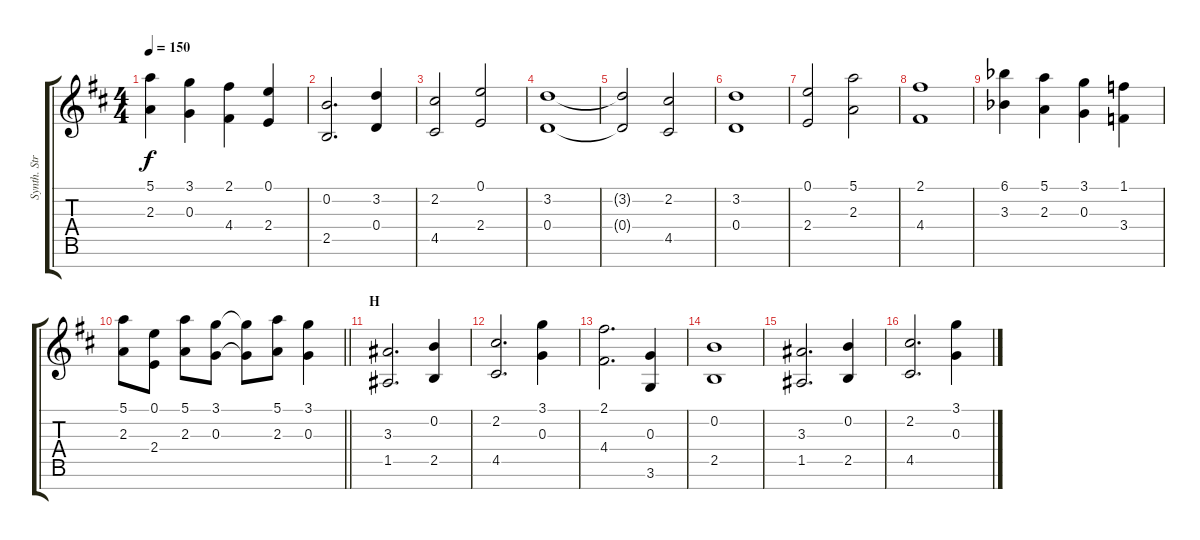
\track ("Synth. Strings I" "Synth. Str") {instrument stringensemble1}
\staff {score tabs}
\tuning (E5 B4 G4 D4 A3 E3 B2) {hide}
\ts (4 4)
\tempo 150
\clef g2
\ks d
(5.1 2.3).4{dy f} (3.1 0.3).4 (2.1 4.4).4 (0.1 2.4).4 |
(0.2 2.5).2{d} (3.2 0.4).4 |
(2.2 4.5).2 (0.1 2.4).2 |
(3.2 0.4).1 |
(3.2{t} 0.4{t}).2 (2.2 4.5).2 |
(3.2 0.4).1 |
(0.1 2.4).2 (5.1 2.3).2 |
(2.1 4.4).1 |
(6.1{acc b} 3.3{acc b}).4 (5.1 2.3).4 (3.1 0.3).4 (1.1 3.4).4 |
\barLineRight lightlight
(5.1 2.3).8 (0.1 2.4).8 (5.1 2.3).8 (3.1 0.3).8 (3.1{t} 0.3{t}).8 (5.1 2.3).8 (3.1 0.3).4 |
\section ("" "H")
(3.3 1.5).2{d} (0.2 2.5).4 |
(2.2 4.5).2{d} (3.1 0.3).4 |
(2.1 4.4).2{d} (0.3 3.6).4 |
(0.2 2.5).1 |
(3.3 1.5).2{d} (0.2 2.5).4 |
(2.2 4.5).2{d} (3.1 0.3).4
